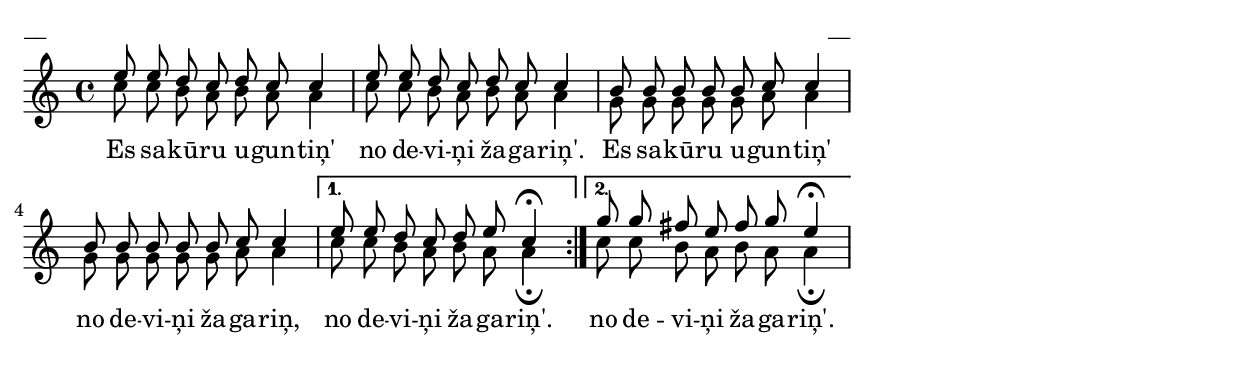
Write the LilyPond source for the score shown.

\version "2.13.16"
%\header {
%    title = "Es sakūru uguntiņu"
%}
\paper {
line-width = 14\cm
left-margin = 0.4\cm
between-system-padding = 0.1\cm
between-system-space = 0.1\cm
}
\layout {
indent = #0
ragged-last = ##f
}


voiceA = \transpose d a { \relative c' {
\clef "treble"
\key d \minor
\time 4/4
\repeat volta 2 {
f8 f e d e d d4 | f8 f e d e d d4 |
c8 c c c c d d4 | c8 c c c c d d4 
}
\alternative {
{f8 f e d e d d4\fermata } 
{f8 f e d e d d4\fermata }
}
} }

voiceB = \transpose d a { \relative c' {
\clef "treble"
\key d \minor
\time 4/4
\repeat volta 2 {
a'8 a g f g f f4 | a8 a g f g f f4 |
e8 e e e e f f4 | e8 e e e e f f4
}
\alternative {
{a8 a g f g a f4\fermata } 
{c'8 c b a b c a4\fermata }
}
} }


lyricA = \lyricmode {
Es sa -- kū -- ru u -- gun -- tiņ' no de -- vi -- ņi ža -- ga -- riņ'.
Es sa -- kū -- ru u -- gun -- tiņ' no de -- vi -- ņi ža -- ga -- riņ,
no de -- vi -- ņi ža -- ga -- riņ'.
no de -- vi -- ņi ža -- ga -- riņ'.
}



fullScore = <<
\new Staff {
<<
\new Voice = "voiceA" { \voiceTwo \autoBeamOff \voiceA }
\lyricsto "voiceA" \new Lyrics \lyricA
\new Voice = "voiceB" { \voiceOne \autoBeamOff \voiceB }
>>
}
>>

\score {
\fullScore
\header { piece = "__" opus = "__" }
}
\markup { \with-color #(x11-color 'white) \sans \smaller "__" }
\score {
\unfoldRepeats
\fullScore
\midi {
\context { \Staff \remove "Staff_performer" }
\context { \Voice \consists "Staff_performer" }
}
}



